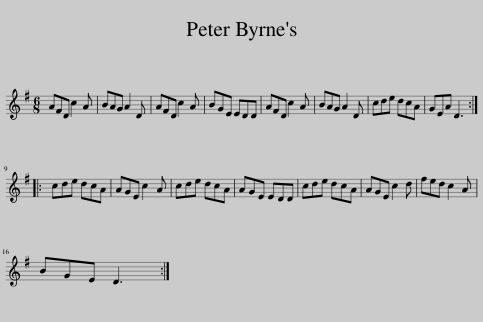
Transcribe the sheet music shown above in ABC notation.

X:1
L:1/8
M:6/8
I:linebreak $
K:G
V:1 treble
V:1
 AFD c2 A | BAG A2 D | AFD c2 A | BGE EDD | AFD c2 A | %5
 BAG A2 D | cde dcA | GEA D3 ::$ cde dcA | AGE c2 A | %10
 cde dcA | AGE EDD | cde dcA | AGE c2 d | fed c2 A |$ %15
 BGE D3 :| %16
